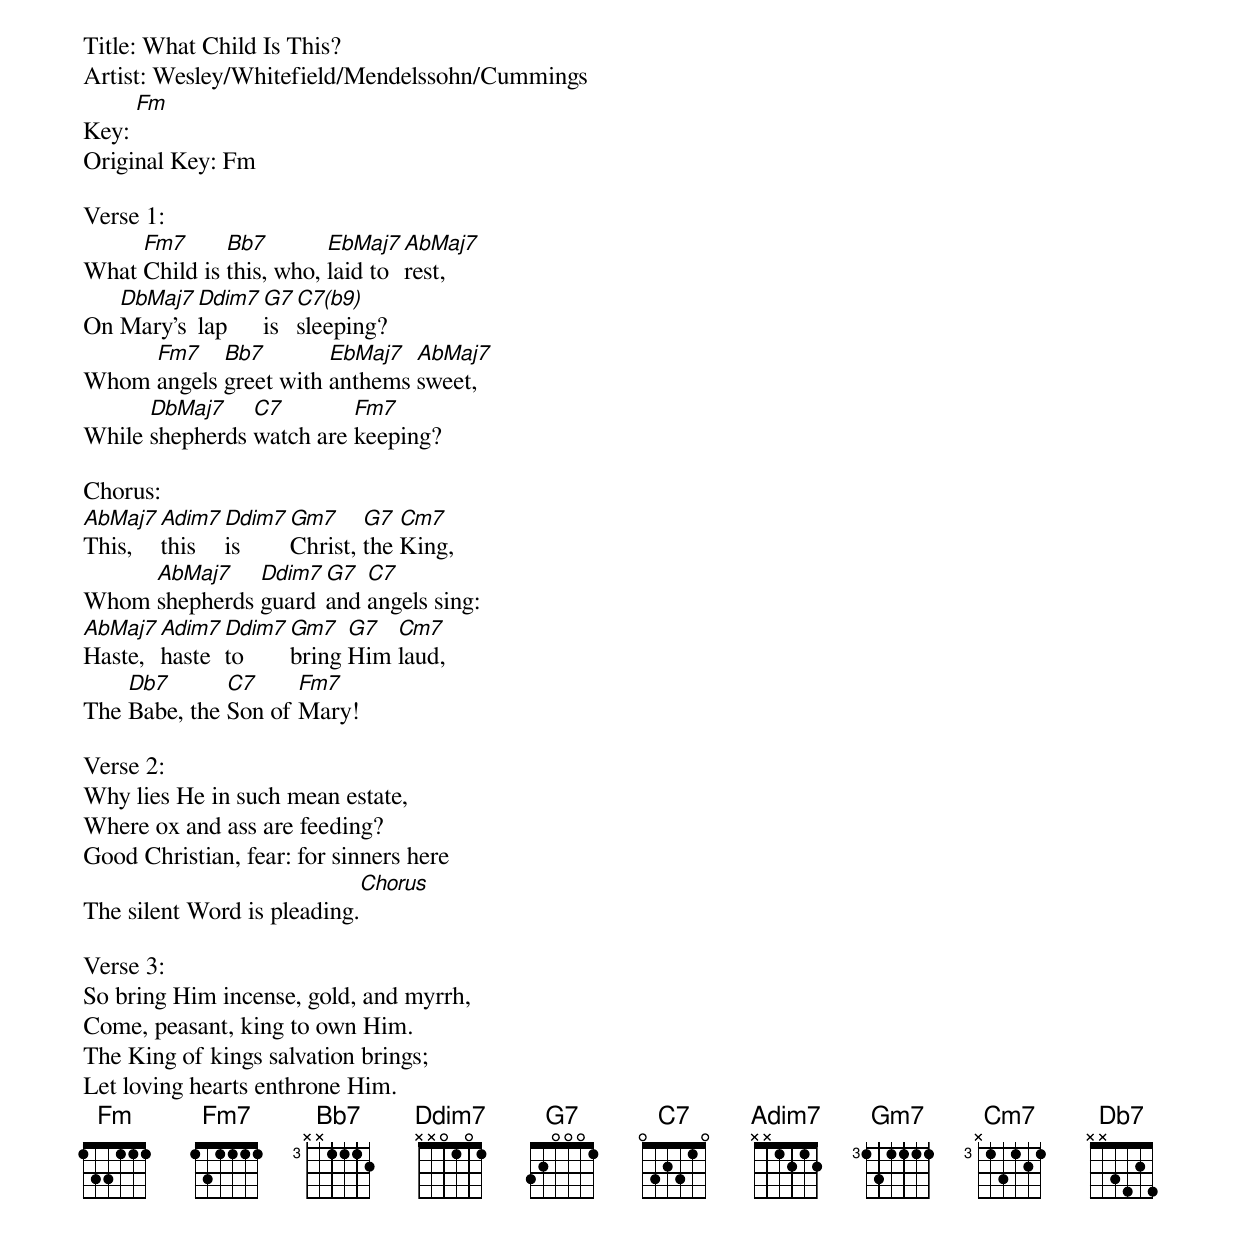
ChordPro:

Title: What Child Is This?
Artist: Wesley/Whitefield/Mendelssohn/Cummings
Key: [Fm]
Original Key: Fm

Verse 1:
What [Fm7]Child is [Bb7]this, who, [EbMaj7]laid to [AbMaj7]rest,
On [DbMaj7]Mary's [Dm7(b5)]lap [G7]is [C7(b9)]sleeping?
Whom [Fm7]angels [Bb7]greet with [EbMaj7]anthems [AbMaj7]sweet,
While [DbMaj7]shepherds [C7]watch are [Fm7]keeping?

Chorus:
[AbMaj7]This, [Am7(b5)]this [Dm7(b5)]is [Gm7]Christ, [G7]the [Cm7]King,
Whom [AbMaj7]shepherds [Dm7(b5)]guard [G7]and [C7]angels sing:
[AbMaj7]Haste, [Am7(b5)]haste [Dm7(b5)]to [Gm7]bring [G7]Him [Cm7]laud,
The [Db7]Babe, the [C7]Son of [Fm7]Mary!

Verse 2:
Why lies He in such mean estate,
Where ox and ass are feeding?
Good Christian, fear: for sinners here
The silent Word is pleading.[Chorus]

Verse 3:
So bring Him incense, gold, and myrrh,
Come, peasant, king to own Him.
The King of kings salvation brings;
Let loving hearts enthrone Him.
